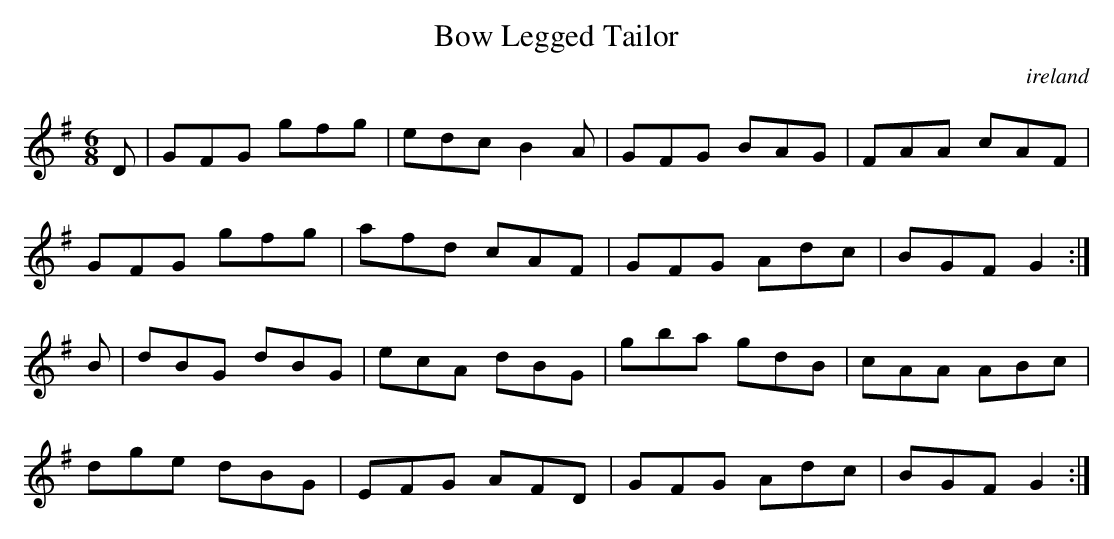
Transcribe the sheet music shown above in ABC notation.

X:1
T:Bow Legged Tailor
O:ireland
M:6/8
L:1/8
K:G Major
D|GFG gfg|edc B2A|GFG BAG|FAA cAF|!
GFG gfg|afd cAF|GFG Adc|BGF G2:|!
B|dBG dBG|ecA dBG|gba gdB|cAA ABc|!
dge dBG|EFG AFD|GFG Adc|BGF G2:|!
